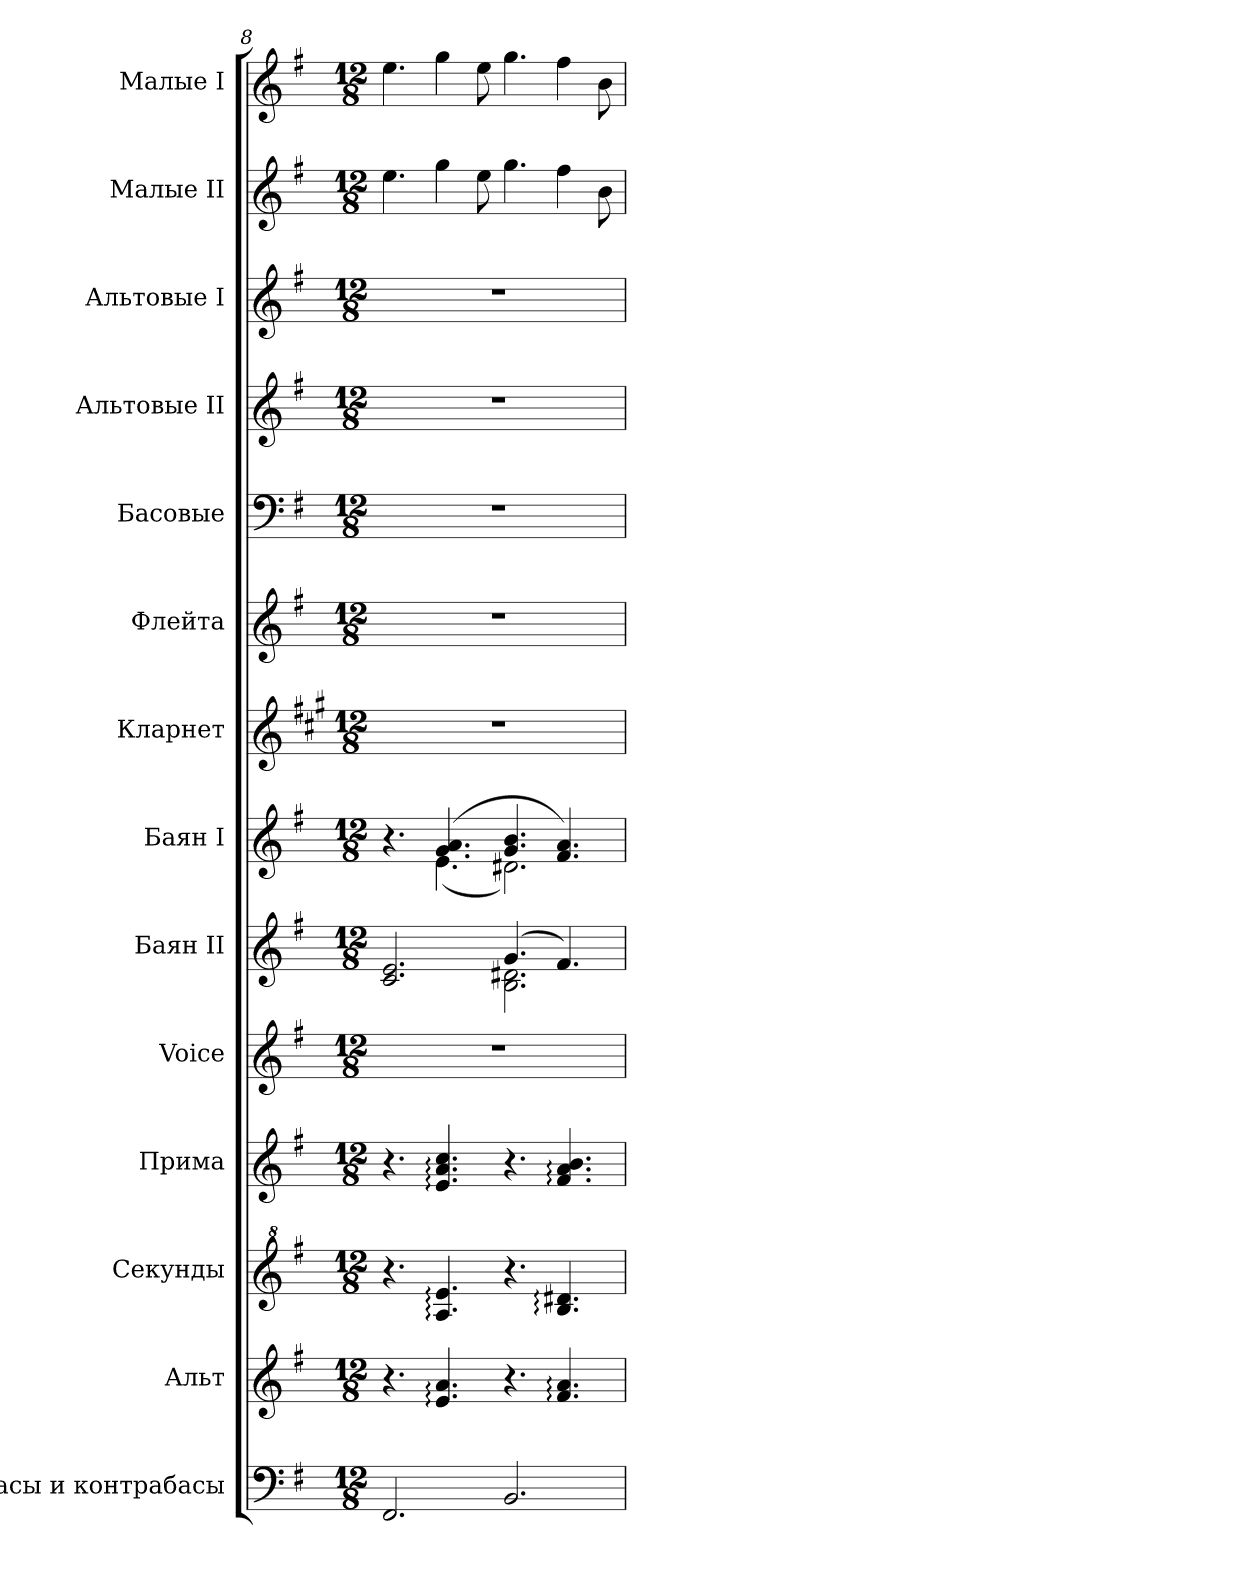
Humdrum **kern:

**kern	**kern	**kern	**kern	**kern	**kern	**kern	**kern	**kern	**kern	**kern	**kern	**kern	**kern
*part14	*part13	*part12	*part11	*part10	*part9	*part8	*part7	*part6	*part5	*part4	*part3	*part2	*part1
*staff14	*staff13	*staff12	*staff11	*staff10	*staff9	*staff8	*staff7	*staff6	*staff5	*staff4	*staff3	*staff2	*staff1
*I"Басы и контрабасы	*I"Альт	*I"Секунды	*I"Прима	*I"Voice	*I"Баян II	*I"Баян I	*I"Кларнет	*I"Флейта	*I"Басовые	*I"Альтовые II	*I"Альтовые I	*I"Малые II	*I"Малые I
*	*	*	*	*I'Voice	*	*	*	*	*	*	*	*	*
*clefF4	*clefG2	*clefG^2	*clefG2	*clefG2	*clefG2	*clefG2	*clefG2	*clefG2	*clefF4	*clefG2	*clefG2	*clefG2	*clefG2
*ITrd7c12	*ITrd7c12	*ITrd7c12	*ITrd7c12	*	*	*	*ITrd1c2	*	*	*	*	*	*
*k[f#]	*k[f#]	*k[f#]	*k[f#]	*k[f#]	*k[f#]	*k[f#]	*k[f#]	*k[f#]	*k[f#]	*k[f#]	*k[f#]	*k[f#]	*k[f#]
*G:	*G:	*G:	*G:	*G:	*G:	*G:	*G:	*G:	*G:	*G:	*G:	*G:	*G:
*M12/8	*M12/8	*M12/8	*M12/8	*M12/8	*M12/8	*M12/8	*M12/8	*M12/8	*M12/8	*M12/8	*M12/8	*M12/8	*M12/8
=8	=8	=8	=8	=8	=8	=8	=8	=8	=8	=8	=8	=8	=8
!	!	!	!	!LO:N:vis=1	!	!	!LO:N:vis=1	!LO:N:vis=1	!LO:N:vis=1	!LO:N:vis=1	!LO:N:vis=1	!	!
*	*	*	*	*	*^	*^	*	*	*	*	*	*	*
2.FFF#i/	4.r	4.r	4.r	1.r	2.ci/ 2.ei	2.ryy	4.r	4.ryy	1.r	1.r	1.r	1.r	1.r	4.eei\	4.eei\
.	4.Ei/: 4.Ai:	4.Ai/: 4.ei:	4.Ei/: 4.Ai: 4.ci:	.	.	.	(4.gi/ 4.ai	(4.ei\	.	.	.	.	.	4ggi\	4ggi\
.	.	.	.	.	.	.	.	.	.	.	.	.	.	8eei\	8eei\
2.BBBi/	4.r	4.r	4.r	.	(4.gi/	2.Bi\ 2.d#Xi	4.gi/ 4.bi	2.d#Xi\)	.	.	.	.	.	4.ggi\	4.ggi\
.	4.F#i/: 4.Ai:	4.Bi/: 4.d#Xi:	4.F#i/: 4.Ai: 4.Bi:	.	4.f#i/)	.	4.f#i/ 4.ai)	.	.	.	.	.	.	4ff#i\	4ff#i\
.	.	.	.	.	.	.	.	.	.	.	.	.	.	8bi\	8bi\
*	*	*	*	*	*v	*v	*	*	*	*	*	*	*	*	*
*	*	*	*	*	*	*v	*v	*	*	*	*	*	*	*
=	=	=	=	=	=	=	=	=	=	=	=	=	=
*-	*-	*-	*-	*-	*-	*-	*-	*-	*-	*-	*-	*-	*-
